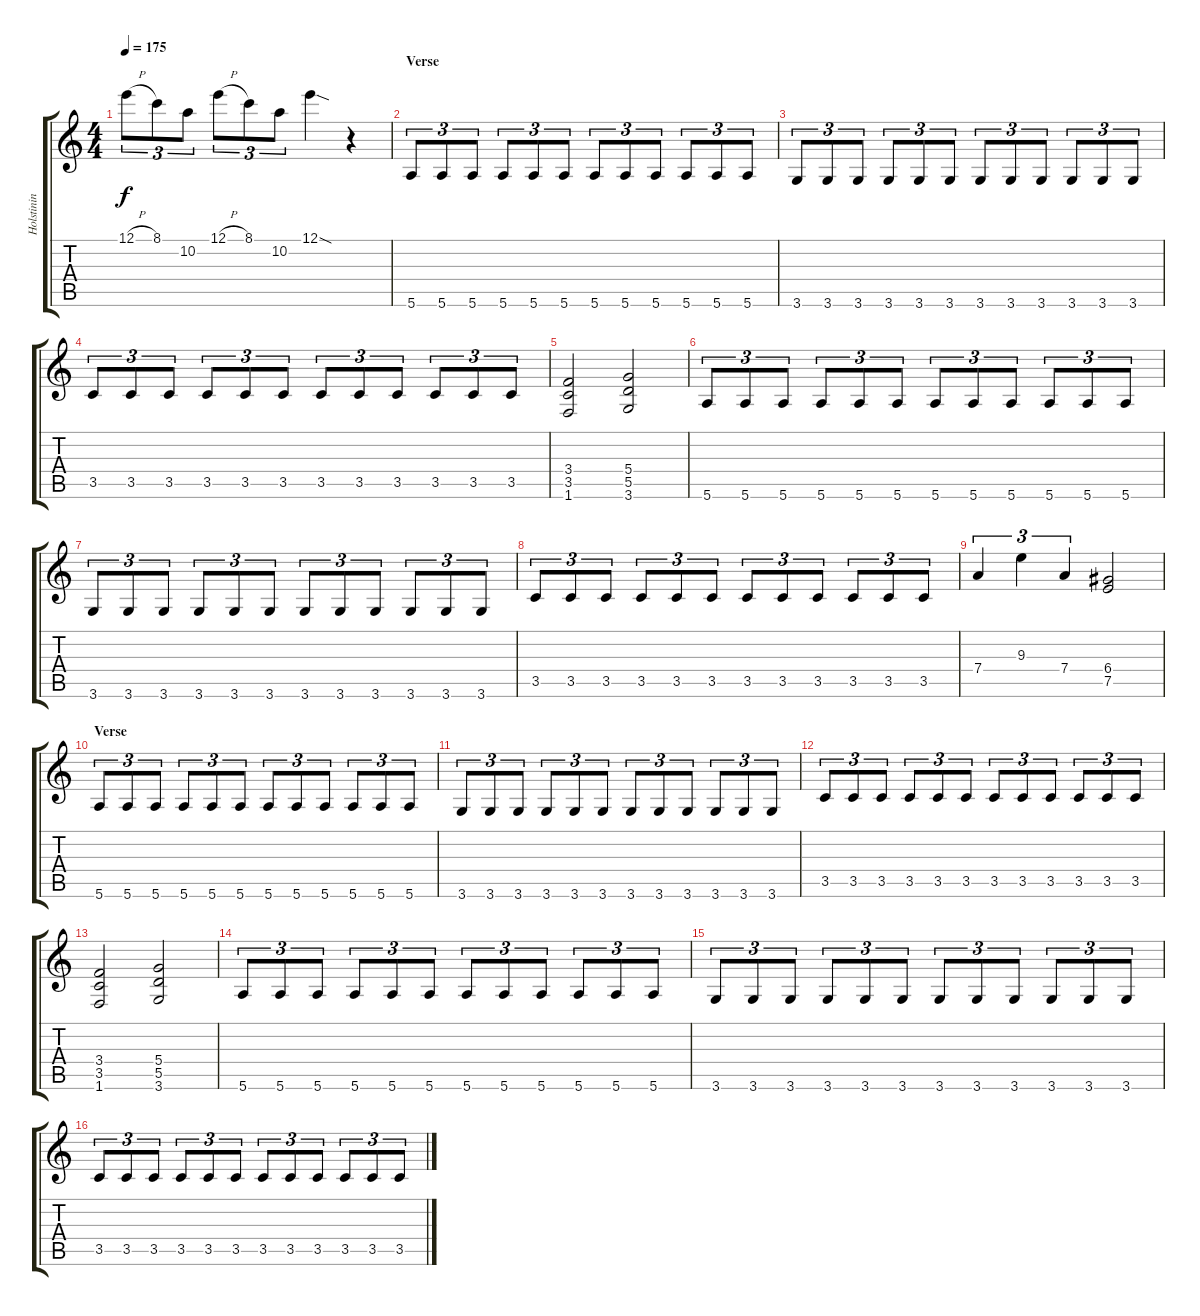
\track ("Holstinin" "Holstinin") {instrument distortionguitar}
\staff {score tabs}
\tuning (E4 B3 G3 D3 A2 E2) {hide}
\ts (4 4)
\tempo 175
\clef g2
\ks c
12.1{h}.8{tu (3 2) dy f} 8.1.8{tu (3 2)} 10.2.8{tu (3 2)} 12.1{h}.8{tu (3 2)} 8.1.8{tu (3 2)} 10.2.8{tu (3 2)} 12.1{sod}.4 r.4 |
\section ("" "Verse")
5.6.8{tu (3 2) volume 13 instrument distortionguitar} 5.6.8{tu (3 2)} 5.6.8{tu (3 2)} 5.6.8{tu (3 2)} 5.6.8{tu (3 2)} 5.6.8{tu (3 2)} 5.6.8{tu (3 2)} 5.6.8{tu (3 2)} 5.6.8{tu (3 2)} 5.6.8{tu (3 2)} 5.6.8{tu (3 2)} 5.6.8{tu (3 2)} |
3.6.8{tu (3 2)} 3.6.8{tu (3 2)} 3.6.8{tu (3 2)} 3.6.8{tu (3 2)} 3.6.8{tu (3 2)} 3.6.8{tu (3 2)} 3.6.8{tu (3 2)} 3.6.8{tu (3 2)} 3.6.8{tu (3 2)} 3.6.8{tu (3 2)} 3.6.8{tu (3 2)} 3.6.8{tu (3 2)} |
3.5.8{tu (3 2)} 3.5.8{tu (3 2)} 3.5.8{tu (3 2)} 3.5.8{tu (3 2)} 3.5.8{tu (3 2)} 3.5.8{tu (3 2)} 3.5.8{tu (3 2)} 3.5.8{tu (3 2)} 3.5.8{tu (3 2)} 3.5.8{tu (3 2)} 3.5.8{tu (3 2)} 3.5.8{tu (3 2)} |
(3.4 3.5 1.6).2 (5.4 5.5 3.6).2 |
5.6.8{tu (3 2)} 5.6.8{tu (3 2)} 5.6.8{tu (3 2)} 5.6.8{tu (3 2)} 5.6.8{tu (3 2)} 5.6.8{tu (3 2)} 5.6.8{tu (3 2)} 5.6.8{tu (3 2)} 5.6.8{tu (3 2)} 5.6.8{tu (3 2)} 5.6.8{tu (3 2)} 5.6.8{tu (3 2)} |
3.6.8{tu (3 2)} 3.6.8{tu (3 2)} 3.6.8{tu (3 2)} 3.6.8{tu (3 2)} 3.6.8{tu (3 2)} 3.6.8{tu (3 2)} 3.6.8{tu (3 2)} 3.6.8{tu (3 2)} 3.6.8{tu (3 2)} 3.6.8{tu (3 2)} 3.6.8{tu (3 2)} 3.6.8{tu (3 2)} |
3.5.8{tu (3 2)} 3.5.8{tu (3 2)} 3.5.8{tu (3 2)} 3.5.8{tu (3 2)} 3.5.8{tu (3 2)} 3.5.8{tu (3 2)} 3.5.8{tu (3 2)} 3.5.8{tu (3 2)} 3.5.8{tu (3 2)} 3.5.8{tu (3 2)} 3.5.8{tu (3 2)} 3.5.8{tu (3 2)} |
7.4.4{tu (3 2)} 9.3.4{tu (3 2)} 7.4.4{tu (3 2)} (6.4 7.5).2 |
\section ("" "Verse")
5.6.8{tu (3 2)} 5.6.8{tu (3 2)} 5.6.8{tu (3 2)} 5.6.8{tu (3 2)} 5.6.8{tu (3 2)} 5.6.8{tu (3 2)} 5.6.8{tu (3 2)} 5.6.8{tu (3 2)} 5.6.8{tu (3 2)} 5.6.8{tu (3 2)} 5.6.8{tu (3 2)} 5.6.8{tu (3 2)} |
3.6.8{tu (3 2)} 3.6.8{tu (3 2)} 3.6.8{tu (3 2)} 3.6.8{tu (3 2)} 3.6.8{tu (3 2)} 3.6.8{tu (3 2)} 3.6.8{tu (3 2)} 3.6.8{tu (3 2)} 3.6.8{tu (3 2)} 3.6.8{tu (3 2)} 3.6.8{tu (3 2)} 3.6.8{tu (3 2)} |
3.5.8{tu (3 2)} 3.5.8{tu (3 2)} 3.5.8{tu (3 2)} 3.5.8{tu (3 2)} 3.5.8{tu (3 2)} 3.5.8{tu (3 2)} 3.5.8{tu (3 2)} 3.5.8{tu (3 2)} 3.5.8{tu (3 2)} 3.5.8{tu (3 2)} 3.5.8{tu (3 2)} 3.5.8{tu (3 2)} |
(3.4 3.5 1.6).2 (5.4 5.5 3.6).2 |
5.6.8{tu (3 2)} 5.6.8{tu (3 2)} 5.6.8{tu (3 2)} 5.6.8{tu (3 2)} 5.6.8{tu (3 2)} 5.6.8{tu (3 2)} 5.6.8{tu (3 2)} 5.6.8{tu (3 2)} 5.6.8{tu (3 2)} 5.6.8{tu (3 2)} 5.6.8{tu (3 2)} 5.6.8{tu (3 2)} |
3.6.8{tu (3 2)} 3.6.8{tu (3 2)} 3.6.8{tu (3 2)} 3.6.8{tu (3 2)} 3.6.8{tu (3 2)} 3.6.8{tu (3 2)} 3.6.8{tu (3 2)} 3.6.8{tu (3 2)} 3.6.8{tu (3 2)} 3.6.8{tu (3 2)} 3.6.8{tu (3 2)} 3.6.8{tu (3 2)} |
3.5.8{tu (3 2)} 3.5.8{tu (3 2)} 3.5.8{tu (3 2)} 3.5.8{tu (3 2)} 3.5.8{tu (3 2)} 3.5.8{tu (3 2)} 3.5.8{tu (3 2)} 3.5.8{tu (3 2)} 3.5.8{tu (3 2)} 3.5.8{tu (3 2)} 3.5.8{tu (3 2)} 3.5.8{tu (3 2)}
